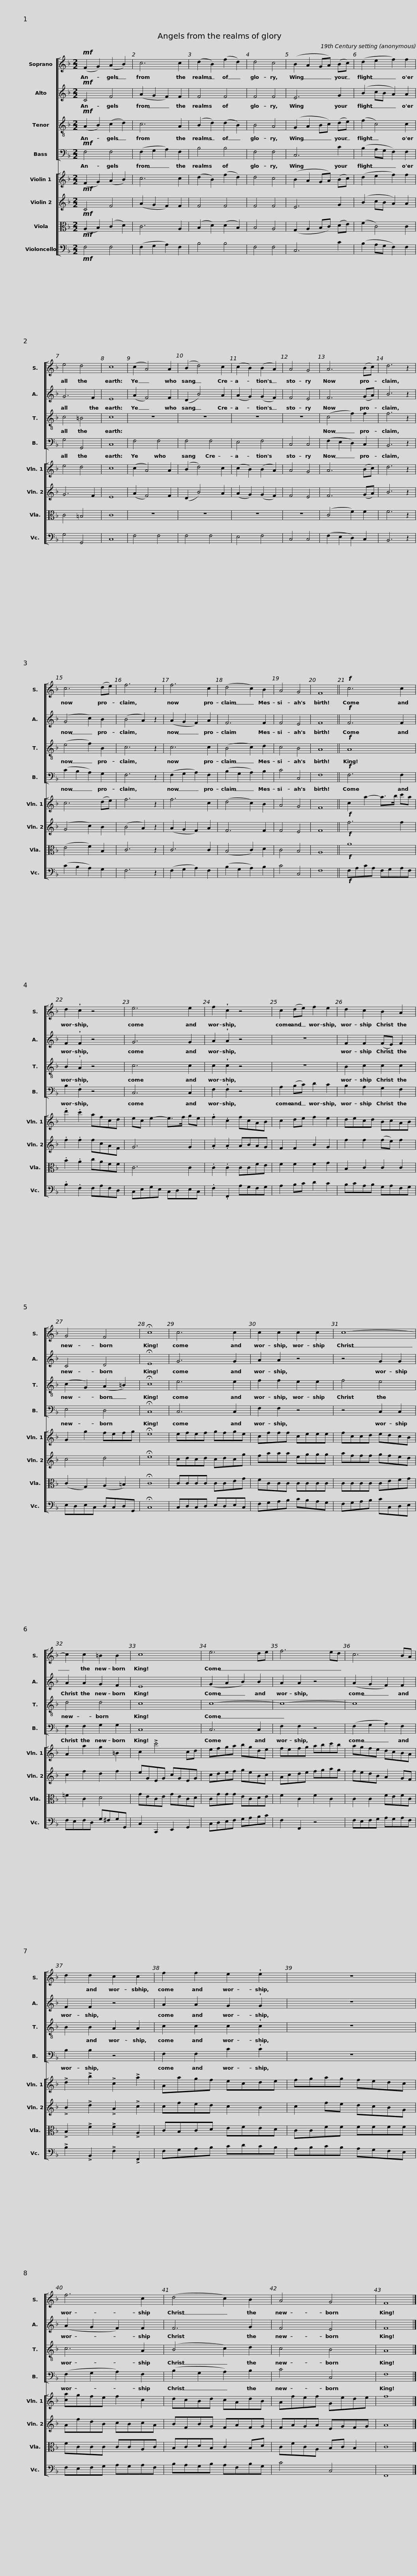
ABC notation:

X:1
%%score [ 1 2 3 4 ] [ 5 6 7 8 ]
L:1/8
M:2/2
I:linebreak $
K:F
V:1 treble
V:2 treble
V:3 treble-8 transpose=-12
V:4 bass
V:5 treble
V:6 treble
V:7 alto
V:8 bass
V:1
!mf! (F2 G2) (A2 B2) | c6 c2 | (d2 B2) (f2 d2) | d4 c4 | (B2 A2 GA) (Bc) | %5
 (d2 e2 f2) f2 |$ e4 d4 | c8 | (c2 A4) A2 | (B2 d4) c2 | %10
 (c2 B2) (B2 A2) | A4 G4 | A6 (Bc) |$ d6 z2 | c6 (de) | %15
 f6 z2 | f6 c2 | (d4 c2) B2 | A4 G4 | F8 ||$ %20
!f! c6 c2 | d2 !wedge!c2 z4 | e6 e2 | f2 !wedge!c2 z4 | c2 (de) f2 e2 | %25
 d2 c2 B2 A2 |$ G4 F4 | !fermata!c8 | c6 c2 | c2 c2 c2 c2 | %30
 c8- | c2 c2 =B2 B2 |$ c8 | e6 de | f6 ed | %35
 c6 BA | d2 d2 c2 c2 |$ f2 f2 e2 !wedge!e2 | z8 | f6 c2 | %40
 (d4 c2) B2 | A4 G4 | F8 |] %43
V:2
!mf! C4 F4 | (A2 G2 F2) F2 | F4 F4 | F4 F4 | E6 G2 | %5
 (B2 cB A2) A2 |$ G6 F2 | E8 | (A2 F4) F2 | (D2 B4) A2 | %10
 (A2 G2) (G2 F2) | F4 E4 | F6 (GA) |$ B6 z2 | (G4 c2) B2 | %15
 (B4 A2) z2 | (A2 G2 F2) A2 | F6 F2 | F4 E4 | F8 ||$ %20
!f! F6 F2 | F2 !wedge!F2 z4 | G6 G2 | A2 !wedge!A2 z4 | z8 | %25
 F2 F2 (FE) F2 |$ C4 D4 | !fermata!E8 | G6 G2 | A2 A2 z4 | %30
 z4 G2 G2 | A2 A2 G2 F2 |$ E8 | (G2 A2 B2) B2 | A2 A2 z4 | %35
 (A2 G2 F2) F2 | F2 F2 z4 |$ A2 A2 G2 !wedge!G2 | z8 | (A2 G2 F2) F2 | %40
 F6 G2 | F4 E4 | F8 |] %43
V:3
!mf! (A2 B2) (c2 d2) | c6 A2 | (B2 d2) (d2 B2) | B4 A4 | (G2 A2 Bc) (de) | %5
 (f2 c4) c2 |$ c4 =B4 | c8 | z8 | z8 | %10
 z8 | z8 | (c4 f2) f2 |$ f6 z2 | (e4 f2) B2 | %15
 c6 z2 | c6 c2 | (B4 c2) d2 | c4 B4 | A8 ||$ %20
!f! A8 | B2 !wedge!A2 z4 | c6 c2 | c2 !wedge!c2 z4 | z8 | %25
 B2 c2 c2 c2 |$ (c2 G2) (A2 =B2) | !fermata!c8 | e6 e2 | f2 f2 e2 e2 | %30
 f4 e4 | d4 d4 |$ c8 | c8- | c8- | %35
 c8 | B2 B2 A2 A2 |$ c2 c2 c2 !wedge!c2 | z8 | c6 A2 | %40
 (B4 c2) d2 | c4 B4 | A8 |] %43
V:4
!mf! F,4 F,4 | (F,2 G,2 A,2) F,2 | B,4 B,4 | F,4 F,4 | C,6 C2 | %5
 (B,2 A,G, F,2) F,2 |$ G,4 G,,4 | C,8 | F,4 F,4 | F,4 F,4 | %10
 E,4 F,4 | C,4 C,4 | (F,2 E,2 D,2) C,2 |$ B,,6 z2 | (C2 B,2 A,2) G,2 | %15
 F,6 z2 | (F,2 G,2 A,2) F,2 | (B,2 G,2 A,2) B,2 | C4 C,4 | F,8 ||$ %20
!f! F,6 F,2 | B,2 !wedge!F,2 z4 | C,6 C,2 | F,2 !wedge!F,2 z4 | A,2 (B,C) D2 C2 | %25
 B,2 A,2 G,2 F,2 |$ E,4 D,4 | !fermata!C,8 | C,6 C,2 | F,2 F,2 z4 | %30
 z4 C,2 C,2 | F,2 F,2 G,2 G,2 |$ C,8 | C,6 C,2 | F,2 F,2 z4 | %35
 (F,2 G,2 A,2) F,2 | B,2 B,2 z4 |$ F,2 F,2 C2 !wedge!C2 | z8 | (F,2 G,2 A,2) F,2 | %40
 (B,2 G,2 A,2) B,2 | C4 C,4 | F,8 |] %43
V:5
!mf! (F2 G2) (A2 B2) | c6 c2 | (d2 B2) (f2 d2) | d4 c4 | (B2 A2 GA) (Bc) | %5
 (d2 e2 f2) f2 |$ e4 d4 | c8 | (c2 A4) A2 | (B2 d4) c2 | %10
 (c2 B2) (B2 A2) | A4 G4 | A6 (Bc) |$ d6 z2 | c6 (de) | %15
 f6 z2 | f6 c2 | (d4 c2) B2 | A4 G4 | F8 ||$ %20
!f! c2 a2- a>b c'a | .d'2 .c'2 afcd | ec e2- e>f ge | .f2 .c2 fcAB | c2 de f2 e2 | %25
 decd BcAB |$ G2 g2 fefg | !fermata!e8 | efef gfge | cfff ceee | %30
 fccd edcB | A2 a2 g2 =B2 |$ c2 !>!c'4 cd | efga bgde | fefg abc'b | %35
 agfe dcBA | !>!d2 !>!b2 !>!c2 !>!a2 |$ Aagf ecde | fgag fedc | [ca]gfe f2 c2 | %40
 dcBd cAdB | Afef Gede | f8 |] %43
V:6
!mf! C4 F4 | (A2 G2 F2) F2 | F4 F4 | F4 F4 | E6 G2 | %5
 (B2 cB A2) A2 |$ G6 F2 | E8 | (A2 F4) F2 | (D2 B4) A2 | %10
 (A2 G2) (G2 F2) | F4 E4 | F6 (GA) |$ B6 z2 | (G4 c2) B2 | %15
 (B4 A2) z2 | (A2 G2 F2) A2 | F6 F2 | F4 E4 | F8 ||$ %20
!f! f6 f2 | .f2 .f2 fcAF | G6 G2 | .A2 .A2 ABAG | F2 F2 B2 G2 | %25
 f2 f2 (fe) f2 |$ c4 d4 | !fermata!e8 | cdcd cdcg | faaa eggg | %30
 afff gfed | c2 f2 d2 f2 |$ eGEG cGEG | cdef geBc | Acde fgag | %35
 fedB A2 GF | !>!B2 !>!d2 !>!A2 !>!c2 |$ cfed c2 B2 | c2 fe dcBG | AfdB cBcA | %40
 BFBG FAFG | FAGA EGFG | A8 |] %43
V:7
!mf! (A,2 B,2) (C2 D2) | C6 A,2 | (B,2 D2) (D2 B,2) | B,4 A,4 | (G,2 A,2 B,C) (DE) | %5
 (F2 C4) C2 |$ C4 =B,4 | C8 | z8 | z8 | %10
 z8 | z8 | (C4 F2) F2 |$ F6 z2 | (E4 F2) B,2 | %15
 C6 z2 | C6 C2 | (B,4 C2) D2 | C4 B,4 | A,8 ||$ %20
!f! A8 | .B2 .A2 cAFF | C6 C2 | .C2 .C2 CCFE | F2 F2 F2 G2 | %25
 B,2 C2 C2 C2 |$ (C2 G,2) (A,2 =B,2) | !fermata!C8 | CCCC CCEG | FCCC CCCC | %30
 CCCC CEFG | =F2 C2 D4 |$ GECE GECD | CGGG ECDE | F2 C2 F2 C2 | %35
 C2 C2 FEFC | !>!B,2 !>!F2 !>!F2 !>!A,2 |$ CB,CD EFED | CCFF FFFF | FCCC CCA,C | %40
 B,CDB, C2 B,D | CFCA, B,C B,2 | C8 |] %43
V:8
!mf! F,4 F,4 | (F,2 G,2 A,2) F,2 | B,4 B,4 | F,4 F,4 | C,6 C2 | %5
 (B,2 A,G, F,2) F,2 |$ G,4 G,,4 | C,8 | F,4 F,4 | F,4 F,4 | %10
 E,4 F,4 | C,4 C,4 | (F,2 E,2 D,2) C,2 |$ B,,6 z2 | (C2 B,2 A,2) G,2 | %15
 F,6 z2 | (F,2 G,2 A,2) F,2 | (B,2 G,2 A,2) B,2 | C4 C,4 | F,8 ||$ %20
!f! F,A,CA, F,G,A,F, | .B,2 .F,2 F,A,F,D, | C,E,G,E, C,D,E,C, | .F,2 .F,,2 A,G,F,G, | A,2 B,C D2 C2 | %25
 B,CA,B, G,A,F,G, |$ E,D,E,C, D,C,D,G,, | !fermata!C,8 | C,D,C,D, E,D,E,C, | F,G,A,B, CB,A,G, | %30
 F,G,A,B, CC,D,E, | F,E,F,D, G,^F,G,G,, |$ C,2 C,,2 E,,2 G,,2 | C,D,E,F, G,A,B,C | F,2 F,,2 z4 | %35
 F,E,F,G, A,G,A,F, | !>!B,2 !>!B,,2 !>!F,2 !>!F,,2 |$ F,G,A,B, CDCB, | A,B,CB, A,G,F,E, | F,E,F,G, A,G,A,F, | %40
 B,A,G,B, A,F,B,G, | C4 C,4 | F,,8 |] %43
